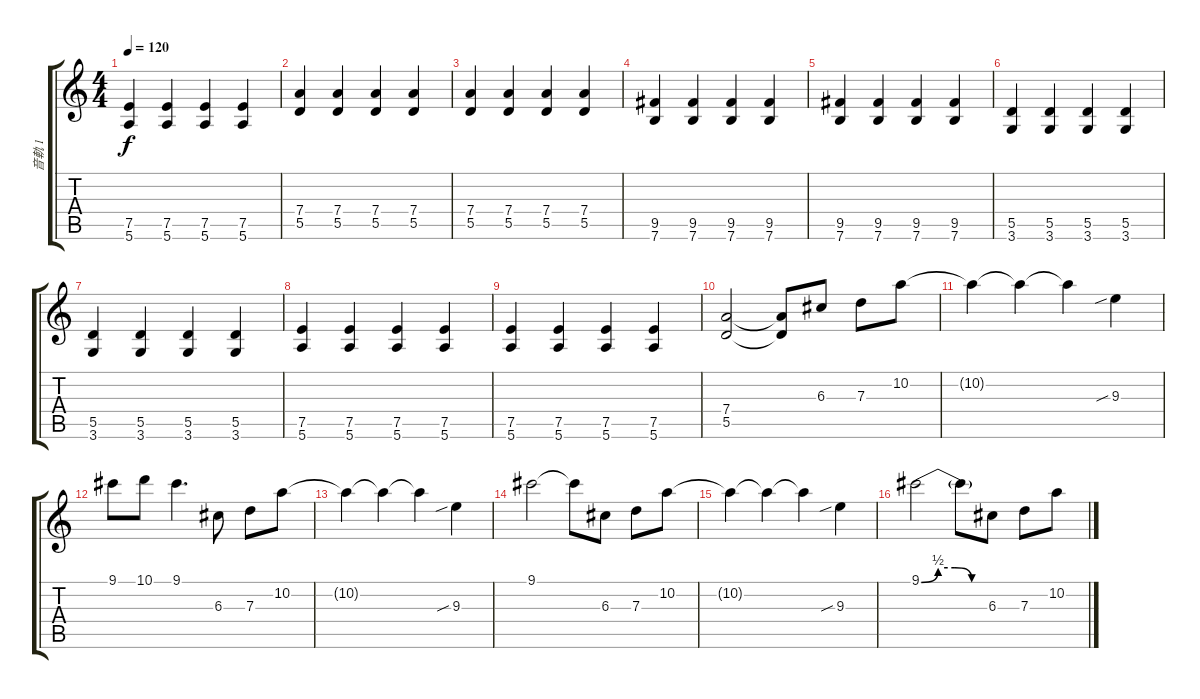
\track ("音軌 1" "音軌 1") {instrument overdrivenguitar}
\staff {score tabs}
\tuning (E4 B3 G3 D3 A2 E2) {hide}
\ts (4 4)
\tempo 120
\clef g2
\ks c
(7.5 5.6).4{dy f} (7.5 5.6).4 (7.5 5.6).4 (7.5 5.6).4 |
(7.4 5.5).4 (7.4 5.5).4 (7.4 5.5).4 (7.4 5.5).4 |
(7.4 5.5).4 (7.4 5.5).4 (7.4 5.5).4 (7.4 5.5).4 |
(9.5 7.6).4 (9.5 7.6).4 (9.5 7.6).4 (9.5 7.6).4 |
(9.5 7.6).4 (9.5 7.6).4 (9.5 7.6).4 (9.5 7.6).4 |
(5.5 3.6).4 (5.5 3.6).4 (5.5 3.6).4 (5.5 3.6).4 |
(5.5 3.6).4 (5.5 3.6).4 (5.5 3.6).4 (5.5 3.6).4 |
(7.5 5.6).4 (7.5 5.6).4 (7.5 5.6).4 (7.5 5.6).4 |
(7.5 5.6).4 (7.5 5.6).4 (7.5 5.6).4 (7.5 5.6).4 |
(7.4 5.5).2 (7.4{t} 5.5{t}).8 6.3.8 7.3.8 10.2.8 |
10.2{t}.4 10.2{t}.4 10.2{t}.4 9.3{sib}.4 |
9.1.8 10.1.8 9.1.4{d} 6.3.8 7.3.8 10.2.8 |
10.2{t}.4 10.2{t}.4 10.2{t}.4 9.3{sib}.4 |
9.1.2 9.1{t}.8 6.3.8 7.3.8 10.2.8 |
10.2{t}.4 10.2{t}.4 10.2{t}.4 9.3{sib}.4 |
9.1{be (custom 0 0 15 2 30 2 45 0 60 0)}.2 9.1{t}.8 6.3.8 7.3.8 10.2.8
